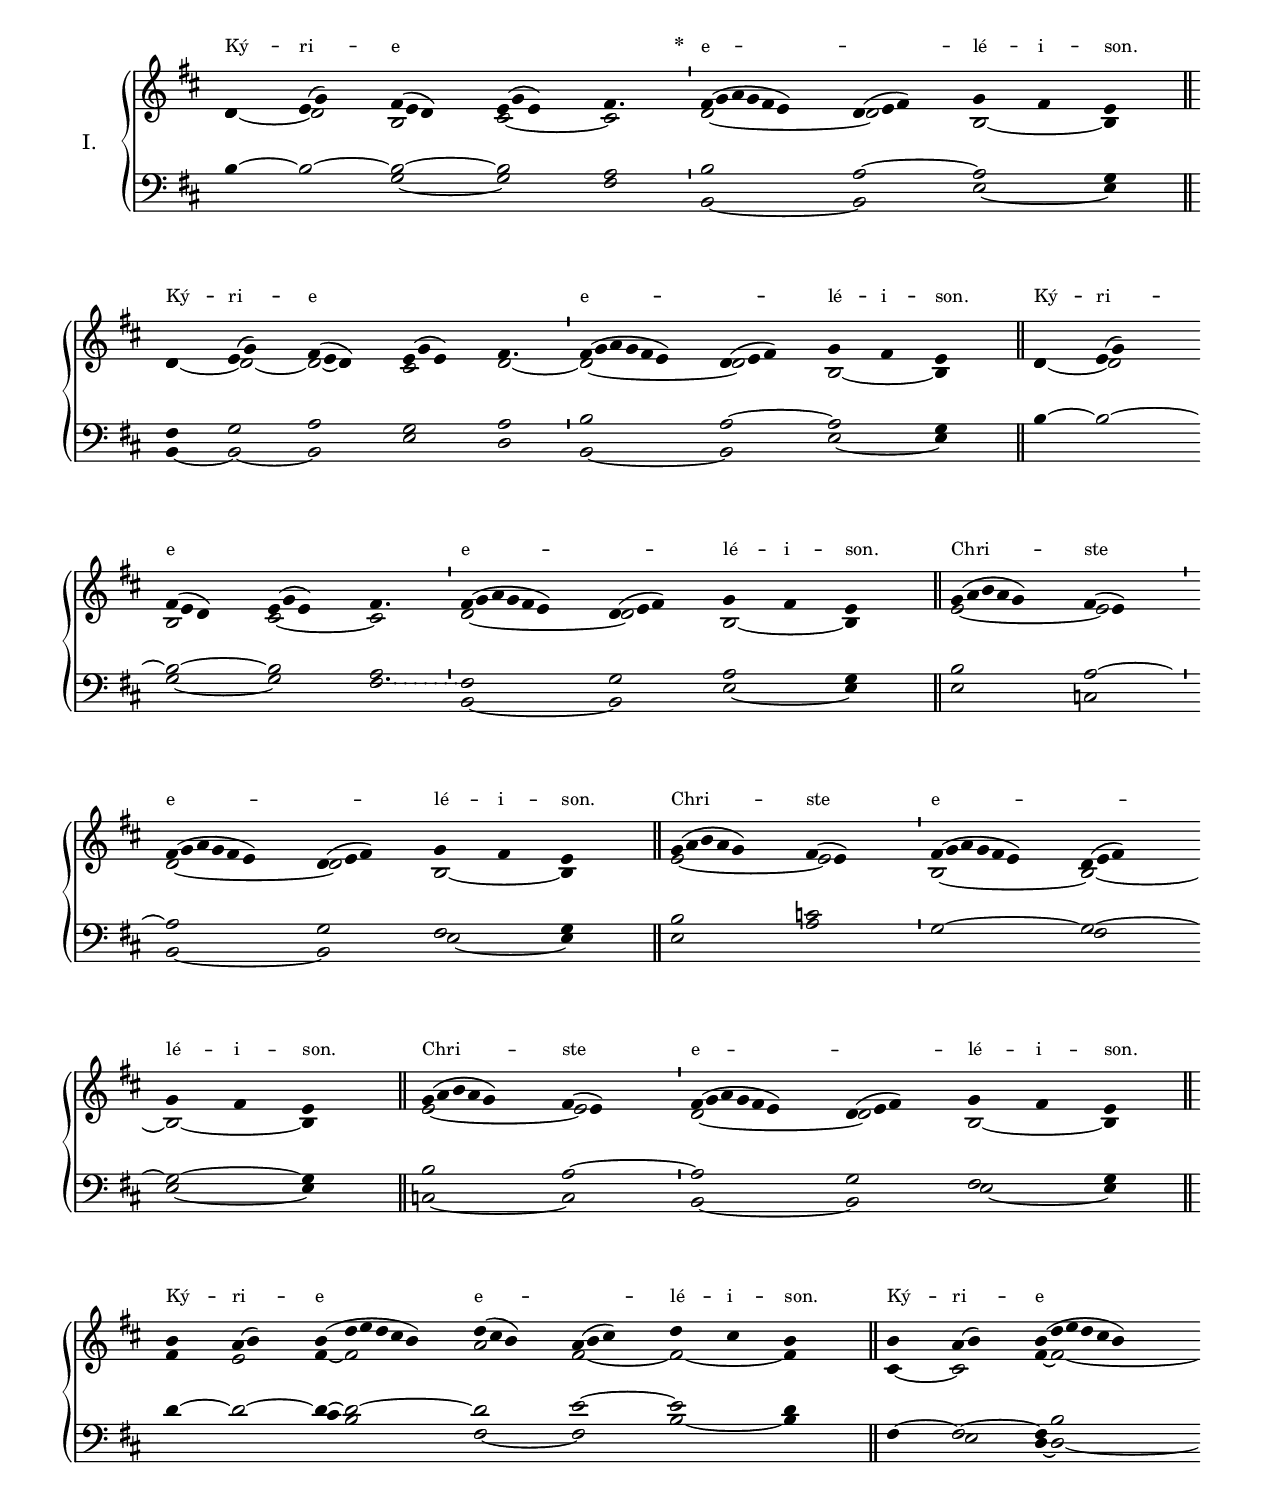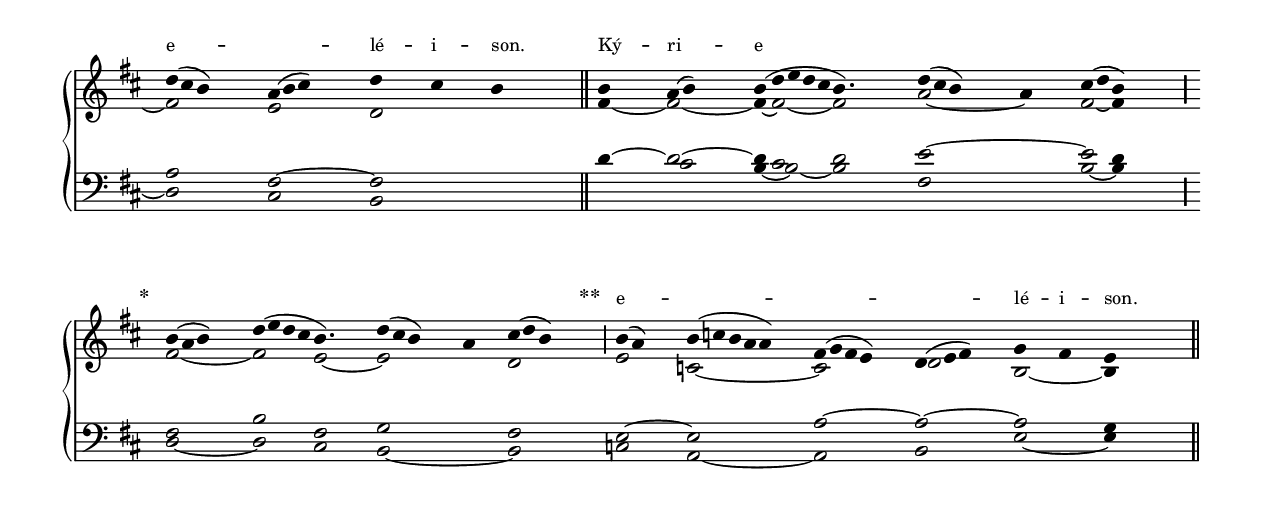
\version "2.18"
\include "gregorian.ly"
\include "noh2.ily"

%Page reference: page v.91
%(volume.page)

global = {
 \key e \dorian
 \cadenzaOn 
 \override Glissando #'thickness = #2.0
}

chantText = \lyricmode {
Ký -- ri -- e _ _ 
\set stanza = " * " e -- _ lé -- i -- son. 
Ký -- ri -- e _ _ e -- _ lé -- i -- son. 
Ký -- ri -- e _ _ e -- _ lé -- i -- son. 
Chri -- ste e -- _ lé -- i -- son. 
Chri -- ste e -- _ lé -- i -- son. 
Chri -- ste e -- _ lé -- i -- son. 
Ký -- ri -- e e -- _ lé -- i -- son. 
Ký -- ri -- e e -- _ lé -- i -- son. 
Ký -- ri -- e _ _ _ 
\set stanza = " * " 
_ _ _ _ _ 
\set stanza = " ** "  
e -- _ _ _ lé -- i -- son. }

chantMusic = {
\tieDown   d'4 e'4 ( g'4) fis'4 ( e'4 d'4) e'4 ( g'4 e'4) fis'4. \divisioMinima
 fis'4 ( g'4 a'4 g'4 fis'4 e'4) d'4 ( e'4 fis'4) g'4 fis'4 e'4 \finalis
 \forceBreak
 d'4 e'4 ( g'4) fis'4 ( e'4 d'4) e'4 ( g'4 e'4) fis'4. \divisioMinima
 fis'4 ( g'4 a'4 g'4 fis'4 e'4) d'4 ( e'4 fis'4) g'4 fis'4 e'4 \finalis
 d'4 e'4 ( g'4) \forceBreak
 fis'4 ( e'4 d'4) e'4 ( g'4 e'4) fis'4. \divisioMinima
 fis'4 ( g'4 a'4 g'4 fis'4 e'4) d'4 ( e'4 fis'4) g'4 fis'4 e'4 \finalis
 g'4 ( a'4 b'4 a'4 g'4) fis'4 ( e'4) \divisioMinima
 \forceBreak
 fis'4 ( g'4 a'4 g'4 fis'4 e'4) d'4 ( e'4 fis'4) g'4 fis'4 e'4 \finalis
 g'4 ( a'4 b'4 a'4 g'4) fis'4 ( e'4) \divisioMinima
 fis'4 ( g'4 a'4 g'4 fis'4 e'4) d'4 ( e'4 fis'4) \forceBreak
 g'4 fis'4 e'4 \finalis
 g'4 ( a'4 b'4 a'4 g'4) fis'4 ( e'4) \divisioMinima
 fis'4 ( g'4 a'4 g'4 fis'4 e'4) d'4 ( e'4 fis'4) g'4 fis'4 e'4 \finalis
 \forceBreak
 b'4 a'4 ( b'4) b'4 ( d''4 e''4 d''4 cis''4 b'4) d''4 ( cis''4 b'4) a'4 ( b'4 cis''4) d''4 cis''4 b'4 \finalis
 b'4 a'4 ( b'4) b'4 ( d''4 e''4 d''4 cis''4 b'4) \forceBreak
 d''4 ( cis''4 b'4) a'4 ( b'4 cis''4) d''4 cis''4 b'4 \finalis
 b'4 a'4 ( b'4) b'4 ( d''4 e''4 d''4 cis''4 b'4.) d''4 ( cis''4 b'4) a'4 cis''4 ( d''4 b'4) \divisioMaior
 \forceBreak
 b'4 ( a'4 b'4) d''4 ( e''4 d''4 cis''4 b'4.) d''4 ( cis''4 b'4) a'4 cis''4 ( d''4 b'4) \divisioMaior
  b'4 ( a'4) b'4 ( c''4 b'4 a'4 a'4) fis'4 ( g'4 fis'4 e'4) d'4 ( e'4 fis'4) g'4 fis'4 e'4 \finalis

}

altoMusic = {
d'4 ~ d'2 b2*3/2 cis'2*3/2 ~ cis'2*3/4 \divisioMinima
d'2*6/2 ~ d'2*3/2 b2 ~ b4 \finalis
d'4 ~ d'2 ~ d'2 ~ d'4 cis'2*3/2 d'2*3/4 ~ \divisioMinima
d'2*6/2 ~ d'2*3/2 b2 ~ b4 \finalis
d'4 ~ d'2 b2*3/2 cis'2*3/2 ~ cis'2*3/4 \divisioMinima
d'2*6/2 ~ d'2*3/2 b2 ~ b4 \finalis
e'2*5/2 ~ e'2 \divisioMinima
d'2*6/2 ~ d'2*3/2 b2 ~ b4 \finalis
e'2*5/2 ~ e'2 \divisioMinima
b2*6/2 ~ b2*3/2 ~ b2 ~ b4 \finalis
e'2*5/2 ~ e'2 \divisioMinima
d'2*6/2 ~ d'2*3/2 b2 ~ b4 \finalis
fis'4 e'2 fis'4 ~ fis'2*5/2 a'2*3/2 fis'2*3/2 ~ fis'2 ~ fis'4 \finalis
cis'4 ~ cis'2 fis'4 ~ fis'2*5/2 ~ fis'2*3/2 e'2*3/2 d'2*3/2 \finalis
fis'4 ~ fis'2 ~ fis'4 ~ fis'2*4/2 ~ fis'2*3/4 a'2*3/2 ~ a'4 fis'2 ~ fis'4 \divisioMaior
fis'2*3/2 ~ fis'2*4/2 e'2*3/4 ~ e'2*4/2 d'2*3/2 e'2 c'2*5/2 ~ c'2*4/2 d'2*3/2 b2 ~ b4 \finalis
}

tenorMusic = {
b4 ~ b2 ~ b2*3/2 ~ b2*3/2 a2*3/4 \divisioMinima
b2*6/2 a2*3/2 ~ a2 g4 \finalis
fis4 g2 a2*3/2 g2*3/2 a2*3/4 \divisioMinima
b2*6/2 a2*3/2 ~ a2 g4 \finalis
b4 ~ b2 ~ b2*3/2 ~ b2*3/2 a2*3/4 \divisioMinima
fis2*6/2 g2*3/2 a2 g4 \finalis
b2*5/2 a2 ~ \divisioMinima
a2*6/2 g2*3/2 fis2 g4 \finalis
b2*5/2 c'2 \divisioMinima
g2*6/2 ~ g2*3/2 ~ g2 ~ g4 \finalis
b2*5/2 a2 ~ \divisioMinima
a2*6/2 g2*3/2 fis2 g4 \finalis
d'4 ~ d'2 ~ d'4 ~ d'2*5/2 ~ d'2*3/2 e'2*3/2 ~ e'2 d'4 \finalis
fis4 ~ fis2 ~ fis4 b2*5/2 a2*3/2 fis2*3/2 ~ fis2*3/2 \finalis
d'4 ~ d'2 ~ d'4 cis'2*4/2 d'2*3/4 e'2*4/2 ~ e'2 d'4 \divisioMaior
fis2*3/2 b2*4/2 fis2*3/4 g2*4/2 fis2*3/2 e2 ~ e2*5/2 a2*4/2 ~ a2*3/2 ~ a2 g4 \finalis
}

bassMusic = {
r2*3/2 g2*3/2 ~ g2*3/2 fis2*3/4 \divisioMinima
b,2*6/2 ~ b,2*3/2 e2 ~ e4 \finalis
b,4 ~ b,2 ~ b,2*3/2 e2*3/2 d2*3/4 \divisioMinima
b,2*6/2 ~ b,2*3/2 e2 ~ e4 \finalis
r2*3/2 g2*3/2 ~ g2*3/2 fis2*3/4 \divisioMinima
b,2*6/2 ~ b,2*3/2 e2 ~ e4 \finalis
e2*5/2 c2 \divisioMinima
b,2*6/2 ~ b,2*3/2 e2 ~ e4 \finalis
e2*5/2 a2 \divisioMinima
r2*6/2 fis2*3/2 e2 ~ e4 \finalis
c2*5/2 ~ c2 \divisioMinima
b,2*6/2 ~ b,2*3/2 e2 ~ e4 \finalis
r2*3/2 cis'4 b2*5/2 fis2*3/2 ~ fis2*3/2 b2 ~ b4 \finalis
r4 e2 d4 ~ d2*5/2 ~ d2*3/2 cis2*3/2 b,2*3/2 \finalis
r4 cis'2 b4 ~ b2*4/2 ~ b2*3/4 fis2*4/2 b2 ~ b4 \divisioMaior
d2*3/2 ~ d2*4/2 cis2*3/4 b,2*4/2 ~ b,2*3/2 c2 a,2*5/2 ~ a,2*4/2 b,2*3/2 e2 ~ e4 \finalis
}

voiceLines = {
\voiceLineStyle


s2*54/2
\allowVoiceLineBreak
\voiceLine "down" "down" fis4. fis2*1/2


}

\score{
  <<
    \new Lyrics
    \new GrandStaff <<
      \set GrandStaff.autoBeaming = ##f
      \set GrandStaff.instrumentName = \markup \center-column {
        "I."
      }
      \new Staff = up <<
        \new Voice = "chant" {
          \voiceOne \global \chantMusic
        }
        \new Voice {
          \voiceTwo \global \altoMusic
        }
      >>

      \new Staff = down <<
        \clef bass
        \new Voice {
          \voiceOne \global \tenorMusic
        }
        \new Voice {
          \voiceTwo \global \bassMusic
        }
	\new Voice {
        \voiceThree \global \voiceLines
        }
      >>
    >>
    \context Lyrics {
      \lyricsto chant {
      \chantText
    }
    }
  >>
  \layout{
  }
  
}
